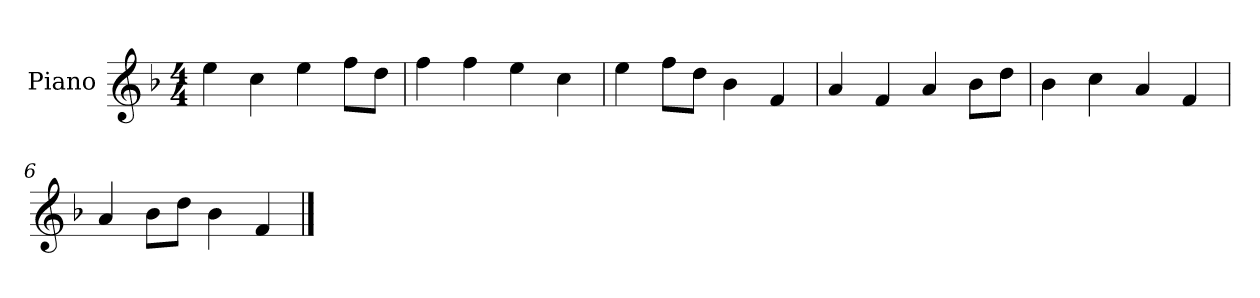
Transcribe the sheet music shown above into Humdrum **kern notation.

**kern
*part1
*staff1
*I"Piano
*I'P-no
*clefG2
*k[b-]
*M4/4
*MM90
=1
4ee\
4cc\
4ee\
8ff\L
8dd\J
=2
4ff\
4ff\
4ee\
4cc\
=3
4ee\
8ff\L
8dd\J
4b-\
4f/
=4
4a/
4f/
4a/
8b-\L
8dd\J
=5
4b-\
4cc\
4a/
4f/
=6
4a/
8b-\L
8dd\J
4b-\
4f/
==
*-
